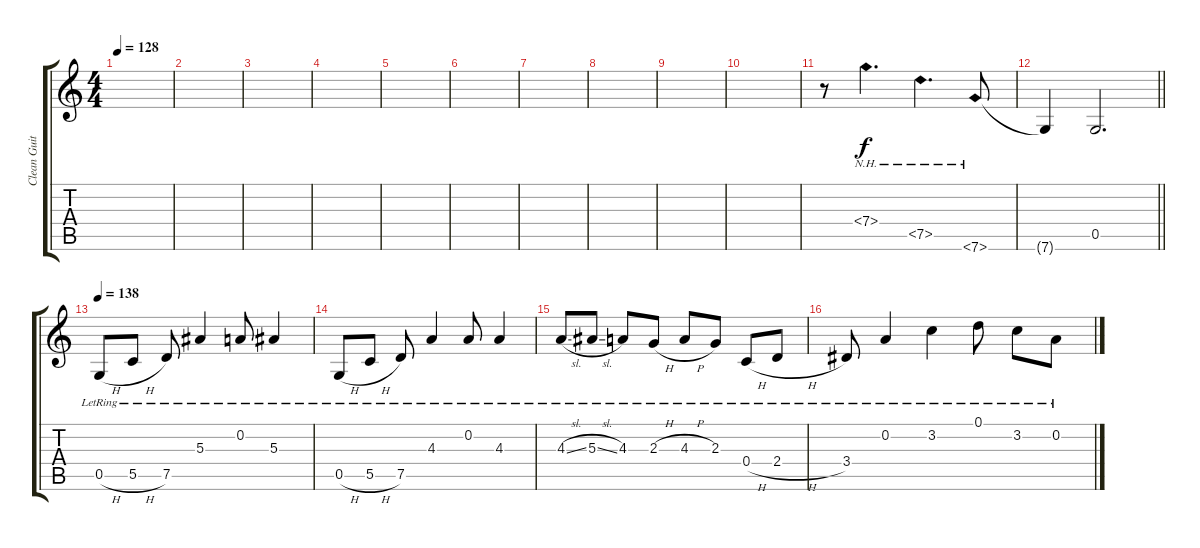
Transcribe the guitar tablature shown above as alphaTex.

\track ("Clean Guitar" "Clean Guit") {instrument acousticguitarsteel}
\staff {score tabs}
\tuning (D4 A3 F3 C3 G2 C2) {hide}
\ts (4 4)
\tempo 128
\clef g2
\ks c
|
|
|
|
|
|
|
|
|
|
r.8{volume 16} 7.4{nh}.4{d} 7.5{nh}.4{d} 7.6{nh}.8 |
\barLineRight lightlight
7.6{t}.4 0.5.2{d} |
\tempo 138
0.5{h lr}.8 5.5{h lr}.8 7.5{lr}.8 5.3{lr}.4 0.2{lr}.8 5.3{lr}.4 |
0.5{h lr}.8 5.5{h lr}.8 7.5{lr}.8 4.3{lr}.4 0.2{lr}.8 4.3{lr}.4 |
4.3{sl lr}.8 5.3{sl lr}.8 4.3{lr}.8 2.3{h lr}.8 4.3{h lr}.8 2.3{lr}.8 0.4{h lr}.8 2.4{h lr}.8 |
3.4{lr}.8 0.2{lr}.4 3.2{lr}.4 0.1{lr}.8 3.2{lr}.8 0.2{lr}.8
